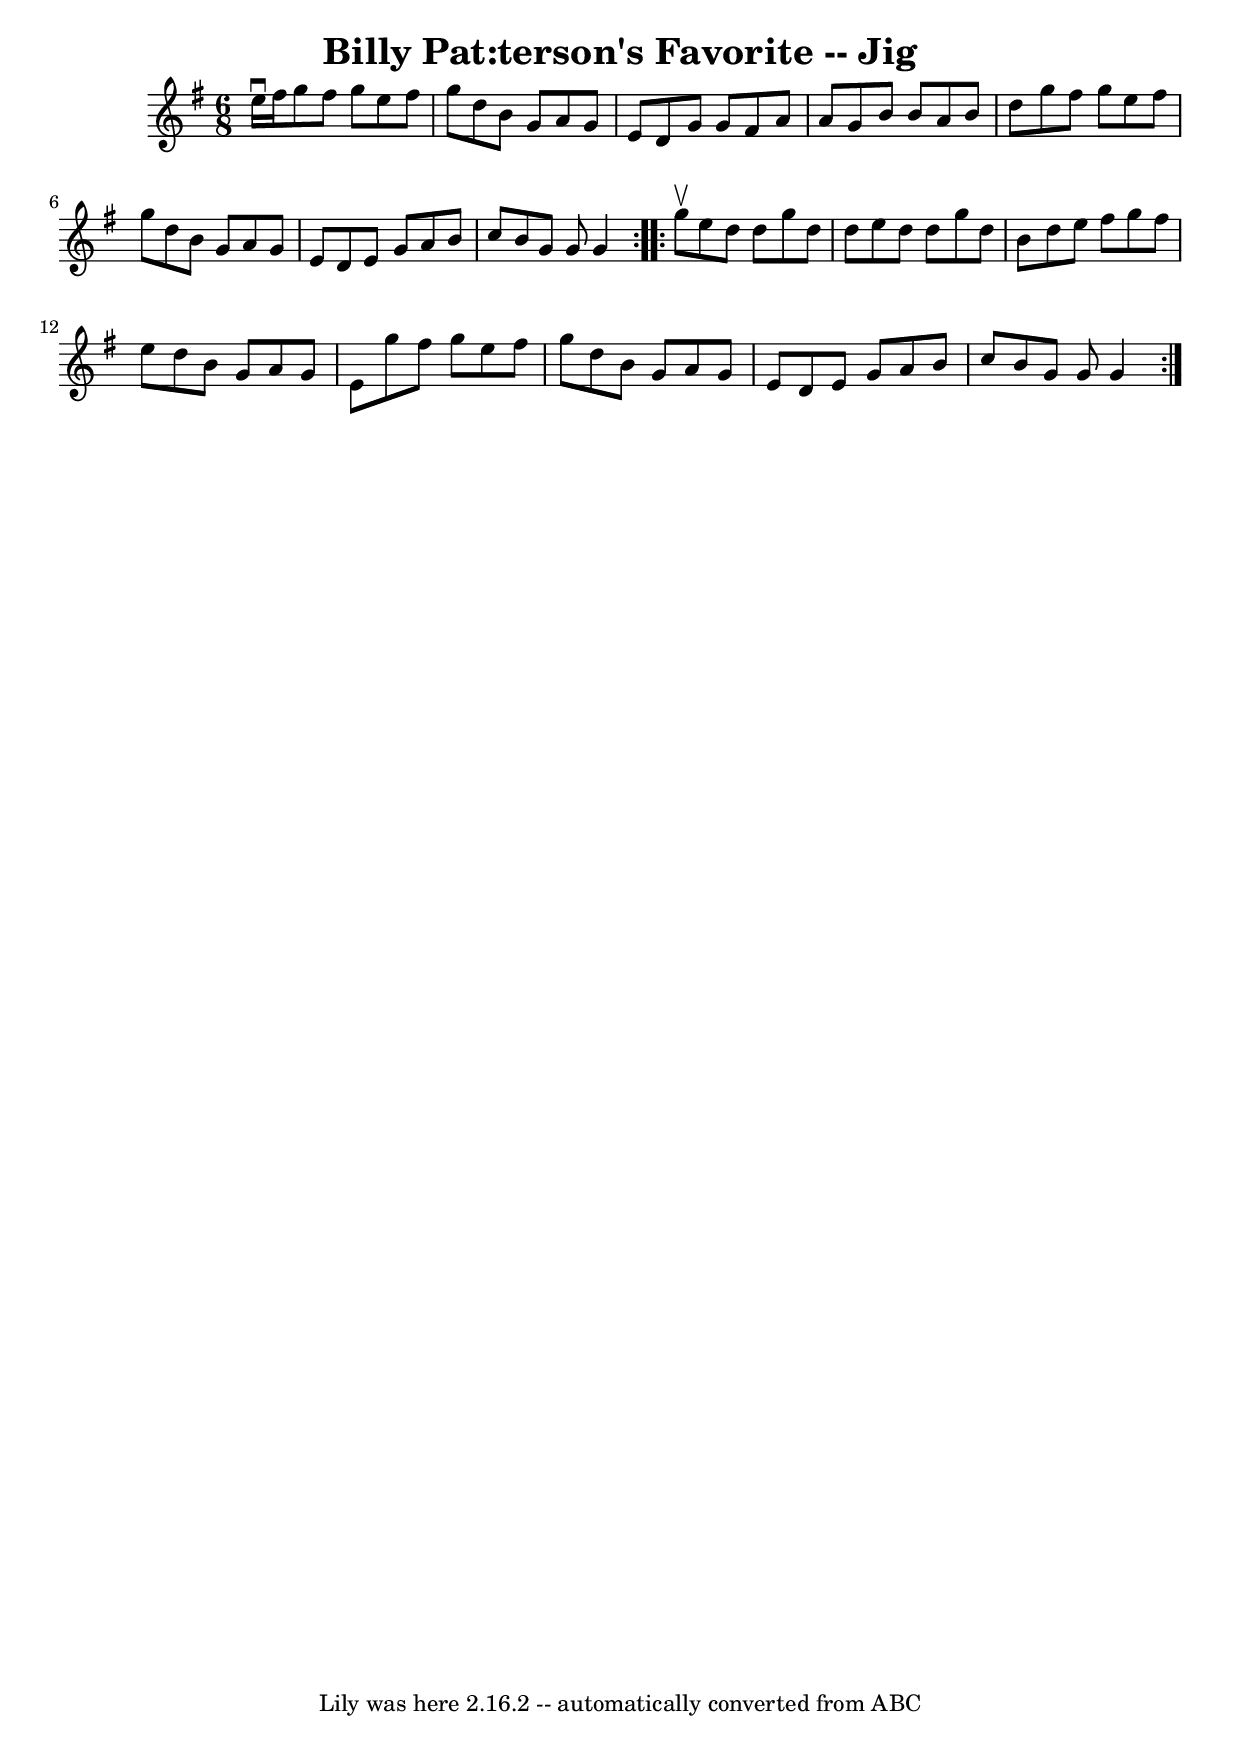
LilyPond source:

\version "2.16.2"
\include "Mammoth.ily"
\header {
  %% book = "Ryan's Mammoth Collection"
  crossRefNumber = "1"
  footnotes = "\\\\83 422"
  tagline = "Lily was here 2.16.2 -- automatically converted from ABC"
  title = "Billy Pat:terson's Favorite -- Jig"

}
voicedefault =  {



  \repeat volta 2 {

    \time 6/8 
    \key g \major
    e''16^\downbow fis''16  |
    g''8    
    fis''8 g''8 e''8 fis''8 g''8    |
    d''8 b'8 g'8    
    a'8 g'8 e'8    |
    d'8 g'8 g'8 fis'8 a'8 a'8    
    |
    g'8 b'8 b'8 a'8 b'8 d''8    |
    g''8    
    fis''8 g''8 e''8 fis''8 g''8    |
    d''8 b'8 g'8    
    a'8 g'8 e'8    |
    d'8 e'8 g'8 a'8 b'8 c''8    
    |
    b'8 g'8 g'8 g'4    
  }     
  \repeat volta 2 {
    g''8^\upbow 
    |
    e''8 d''8 d''8 g''8 d''8 d''8    |
    e''8    
    d''8 d''8 g''8 d''8 b'8    |
    d''8 e''8 fis''8    
    g''8 fis''8 e''8    |
    d''8 b'8 g'8 a'8 g'8 e'8    
    |
    g''8 fis''8 g''8 e''8 fis''8 g''8    |
    
    d''8 b'8 g'8 a'8 g'8 e'8    |
    d'8 e'8 g'8 a'8  
    b'8 c''8    |
    b'8 g'8 g'8 g'4    
  }   

}

\score{
  <<

    \context Staff="default"
    {
      \voicedefault 
      
    }

  >>
  \layout {
    
  }
  \midi {
  }

}
